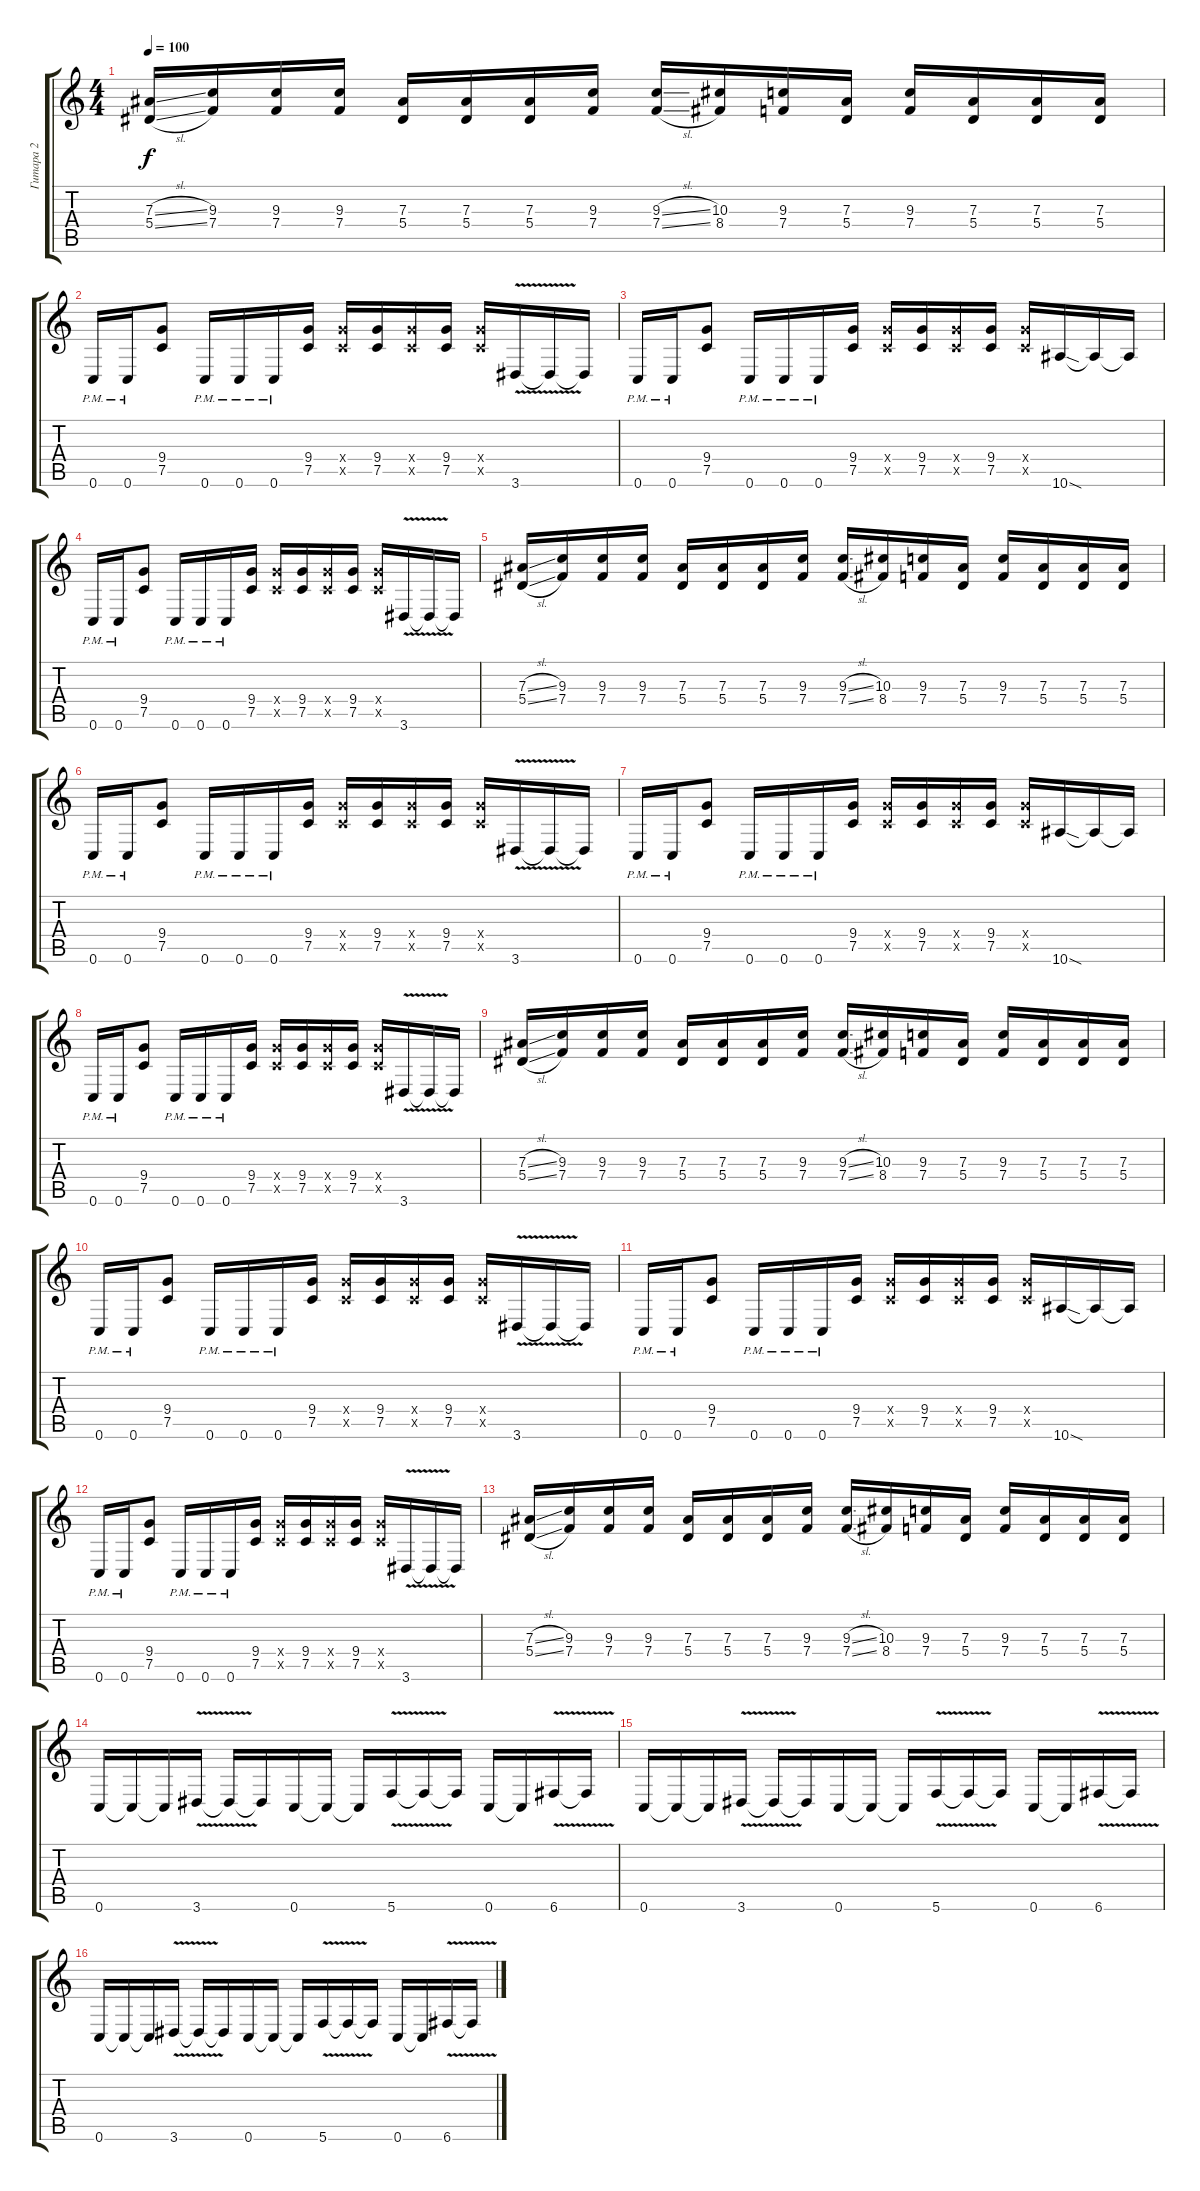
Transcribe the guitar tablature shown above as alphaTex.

\track ("Гитара 2" "Гитара 2") {instrument distortionguitar}
\staff {score tabs}
\tuning (C4 G3 Eb3 Bb2 F2 C2) {hide}
\ts (4 4)
\tempo 100
\clef g2
\ks c
(7.3{sl} 5.4{sl}).16{dy f} (9.3 7.4).16 (9.3 7.4).16 (9.3 7.4).16 (7.3 5.4).16 (7.3 5.4).16 (7.3 5.4).16 (9.3 7.4).16 (9.3{sl} 7.4{sl}).16 (10.3 8.4).16 (9.3 7.4).16 (7.3 5.4).16 (9.3 7.4).16 (7.3 5.4).16 (7.3 5.4).16 (7.3 5.4).16 |
0.6{pm}.16 0.6{pm}.16 (9.4 7.5).8 0.6{pm}.16 0.6{pm}.16 0.6{pm}.16 (9.4 7.5).16 (9.4{x} 7.5{x}).16 (9.4 7.5).16 (9.4{x} 7.5{x}).16 (9.4 7.5).16 (9.4{x} 7.5{x}).16 3.6{v}.16 3.6{t}.16 3.6{t}.16 |
0.6{pm}.16 0.6{pm}.16 (9.4 7.5).8 0.6{pm}.16 0.6{pm}.16 0.6{pm}.16 (9.4 7.5).16 (9.4{x} 7.5{x}).16 (9.4 7.5).16 (9.4{x} 7.5{x}).16 (9.4 7.5).16 (9.4{x} 7.5{x}).16 10.6{sod}.16 10.6{t}.16 10.6{t}.16 |
0.6{pm}.16 0.6{pm}.16 (9.4 7.5).8 0.6{pm}.16 0.6{pm}.16 0.6{pm}.16 (9.4 7.5).16 (9.4{x} 7.5{x}).16 (9.4 7.5).16 (9.4{x} 7.5{x}).16 (9.4 7.5).16 (9.4{x} 7.5{x}).16 3.6{v}.16 3.6{t}.16 3.6{t}.16 |
(7.3{sl} 5.4{sl}).16 (9.3 7.4).16 (9.3 7.4).16 (9.3 7.4).16 (7.3 5.4).16 (7.3 5.4).16 (7.3 5.4).16 (9.3 7.4).16 (9.3{sl} 7.4{sl}).16 (10.3 8.4).16 (9.3 7.4).16 (7.3 5.4).16 (9.3 7.4).16 (7.3 5.4).16 (7.3 5.4).16 (7.3 5.4).16 |
0.6{pm}.16 0.6{pm}.16 (9.4 7.5).8 0.6{pm}.16 0.6{pm}.16 0.6{pm}.16 (9.4 7.5).16 (9.4{x} 7.5{x}).16 (9.4 7.5).16 (9.4{x} 7.5{x}).16 (9.4 7.5).16 (9.4{x} 7.5{x}).16 3.6{v}.16 3.6{t}.16 3.6{t}.16 |
0.6{pm}.16 0.6{pm}.16 (9.4 7.5).8 0.6{pm}.16 0.6{pm}.16 0.6{pm}.16 (9.4 7.5).16 (9.4{x} 7.5{x}).16 (9.4 7.5).16 (9.4{x} 7.5{x}).16 (9.4 7.5).16 (9.4{x} 7.5{x}).16 10.6{sod}.16 10.6{t}.16 10.6{t}.16 |
0.6{pm}.16 0.6{pm}.16 (9.4 7.5).8 0.6{pm}.16 0.6{pm}.16 0.6{pm}.16 (9.4 7.5).16 (9.4{x} 7.5{x}).16 (9.4 7.5).16 (9.4{x} 7.5{x}).16 (9.4 7.5).16 (9.4{x} 7.5{x}).16 3.6{v}.16 3.6{t}.16 3.6{t}.16 |
(7.3{sl} 5.4{sl}).16 (9.3 7.4).16 (9.3 7.4).16 (9.3 7.4).16 (7.3 5.4).16 (7.3 5.4).16 (7.3 5.4).16 (9.3 7.4).16 (9.3{sl} 7.4{sl}).16 (10.3 8.4).16 (9.3 7.4).16 (7.3 5.4).16 (9.3 7.4).16 (7.3 5.4).16 (7.3 5.4).16 (7.3 5.4).16 |
0.6{pm}.16 0.6{pm}.16 (9.4 7.5).8 0.6{pm}.16 0.6{pm}.16 0.6{pm}.16 (9.4 7.5).16 (9.4{x} 7.5{x}).16 (9.4 7.5).16 (9.4{x} 7.5{x}).16 (9.4 7.5).16 (9.4{x} 7.5{x}).16 3.6{v}.16 3.6{t}.16 3.6{t}.16 |
0.6{pm}.16 0.6{pm}.16 (9.4 7.5).8 0.6{pm}.16 0.6{pm}.16 0.6{pm}.16 (9.4 7.5).16 (9.4{x} 7.5{x}).16 (9.4 7.5).16 (9.4{x} 7.5{x}).16 (9.4 7.5).16 (9.4{x} 7.5{x}).16 10.6{sod}.16 10.6{t}.16 10.6{t}.16 |
0.6{pm}.16 0.6{pm}.16 (9.4 7.5).8 0.6{pm}.16 0.6{pm}.16 0.6{pm}.16 (9.4 7.5).16 (9.4{x} 7.5{x}).16 (9.4 7.5).16 (9.4{x} 7.5{x}).16 (9.4 7.5).16 (9.4{x} 7.5{x}).16 3.6{v}.16 3.6{t}.16 3.6{t}.16 |
(7.3{sl} 5.4{sl}).16 (9.3 7.4).16 (9.3 7.4).16 (9.3 7.4).16 (7.3 5.4).16 (7.3 5.4).16 (7.3 5.4).16 (9.3 7.4).16 (9.3{sl} 7.4{sl}).16 (10.3 8.4).16 (9.3 7.4).16 (7.3 5.4).16 (9.3 7.4).16 (7.3 5.4).16 (7.3 5.4).16 (7.3 5.4).16 |
0.6.16 0.6{t}.16 0.6{t}.16 3.6{v}.16 3.6{t}.16 3.6{t}.16 0.6.16 0.6{t}.16 0.6{t}.16 5.6{v}.16 5.6{t}.16 5.6{t}.16 0.6.16 0.6{t}.16 6.6{v}.16 6.6{t}.16 |
0.6.16 0.6{t}.16 0.6{t}.16 3.6{v}.16 3.6{t}.16 3.6{t}.16 0.6.16 0.6{t}.16 0.6{t}.16 5.6{v}.16 5.6{t}.16 5.6{t}.16 0.6.16 0.6{t}.16 6.6{v}.16 6.6{t}.16 |
0.6.16 0.6{t}.16 0.6{t}.16 3.6{v}.16 3.6{t}.16 3.6{t}.16 0.6.16 0.6{t}.16 0.6{t}.16 5.6{v}.16 5.6{t}.16 5.6{t}.16 0.6.16 0.6{t}.16 6.6{v}.16 6.6{t}.16
